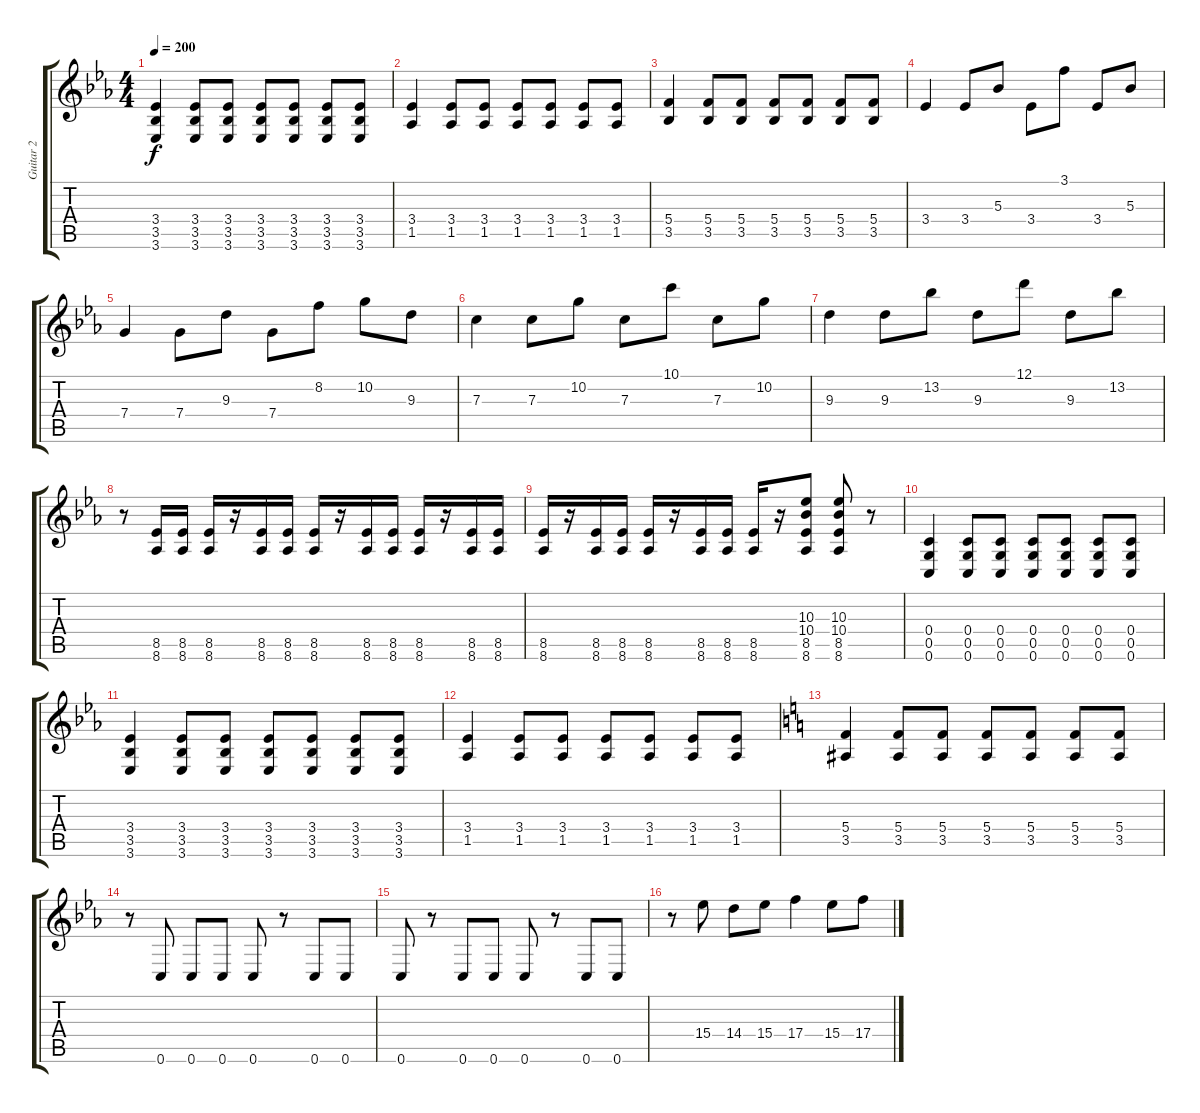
\track ("Guitar 2" "Guitar 2") {instrument distortionguitar}
\staff {score tabs}
\tuning (D4 A3 F3 C3 G2 C2) {hide}
\ts (4 4)
\tempo 200
\clef g2
\ks eb
(3.4 3.5 3.6).4{dy f} (3.4 3.5 3.6).8 (3.4 3.5 3.6).8 (3.4 3.5 3.6).8 (3.4 3.5 3.6).8 (3.4 3.5 3.6).8 (3.4 3.5 3.6).8 |
(3.4 1.5).4 (3.4 1.5).8 (3.4 1.5).8 (3.4 1.5).8 (3.4 1.5).8 (3.4 1.5).8 (3.4 1.5).8 |
(5.4 3.5).4 (5.4 3.5).8 (5.4 3.5).8 (5.4 3.5).8 (5.4 3.5).8 (5.4 3.5).8 (5.4 3.5).8 |
3.4.4 3.4.8 5.3.8 3.4.8 3.1.8 3.4.8 5.3.8 |
7.4.4 7.4.8 9.3.8 7.4.8 8.2.8 10.2.8 9.3.8 |
7.3.4 7.3.8 10.2.8 7.3.8 10.1.8 7.3.8 10.2.8 |
9.3.4 9.3.8 13.2.8 9.3.8 12.1.8 9.3.8 13.2.8 |
r.8 (8.5 8.6).16 (8.5 8.6).16 (8.5 8.6).16 r.16 (8.5 8.6).16 (8.5 8.6).16 (8.5 8.6).16 r.16 (8.5 8.6).16 (8.5 8.6).16 (8.5 8.6).16 r.16 (8.5 8.6).16 (8.5 8.6).16 |
(8.5 8.6).16 r.16 (8.5 8.6).16 (8.5 8.6).16 (8.5 8.6).16 r.16 (8.5 8.6).16 (8.5 8.6).16 (8.5 8.6).16 r.16 (10.3 10.4 8.5 8.6).8 (10.3 10.4 8.5 8.6).8 r.8 |
(0.4 0.5 0.6).4 (0.4 0.5 0.6).8 (0.4 0.5 0.6).8 (0.4 0.5 0.6).8 (0.4 0.5 0.6).8 (0.4 0.5 0.6).8 (0.4 0.5 0.6).8 |
(3.4 3.5 3.6).4 (3.4 3.5 3.6).8 (3.4 3.5 3.6).8 (3.4 3.5 3.6).8 (3.4 3.5 3.6).8 (3.4 3.5 3.6).8 (3.4 3.5 3.6).8 |
(3.4 1.5).4 (3.4 1.5).8 (3.4 1.5).8 (3.4 1.5).8 (3.4 1.5).8 (3.4 1.5).8 (3.4 1.5).8 |
\ks c
(5.4 3.5).4 (5.4 3.5).8 (5.4 3.5).8 (5.4 3.5).8 (5.4 3.5).8 (5.4 3.5).8 (5.4 3.5).8 |
\ks eb
r.8 0.6.8 0.6.8 0.6.8 0.6.8 r.8 0.6.8 0.6.8 |
0.6.8 r.8 0.6.8 0.6.8 0.6.8 r.8 0.6.8 0.6.8 |
r.8 15.4.8 14.4.8 15.4.8 17.4.4 15.4.8 17.4.8
